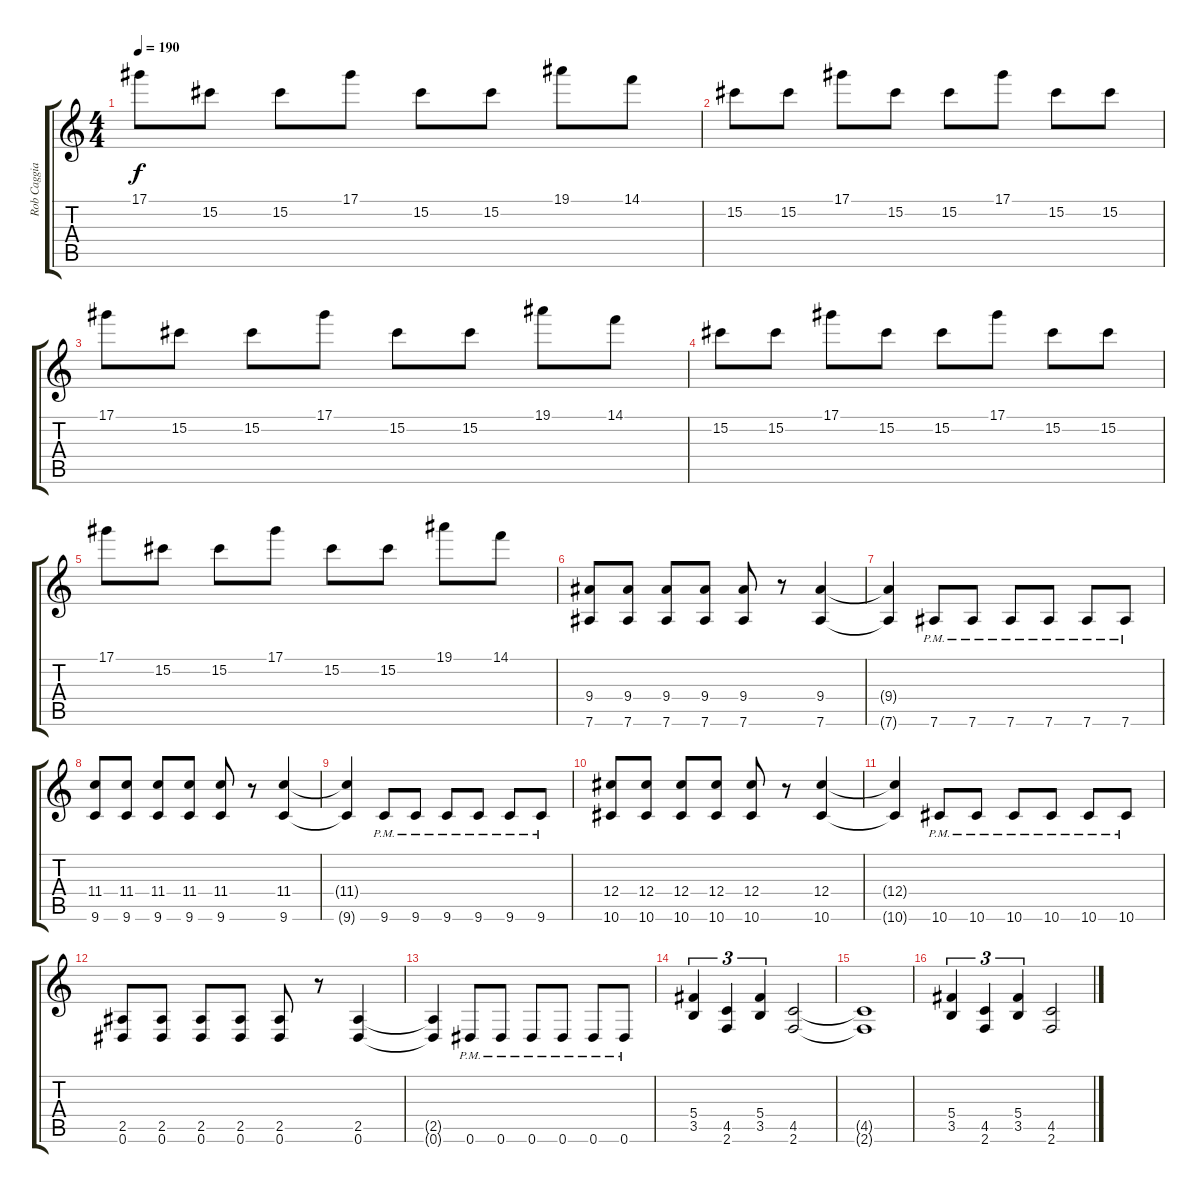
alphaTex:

\track ("Rob Caggiano" "Rob Caggia") {instrument distortionguitar}
\staff {score tabs}
\tuning (Eb4 Bb3 Gb3 Db3 Ab2 Eb2) {hide}
\ts (4 4)
\tempo 190
\clef g2
\ks c
17.1.8{dy f} 15.2.8 15.2.8 17.1.8 15.2.8 15.2.8 19.1.8 14.1.8 |
15.2.8 15.2.8 17.1.8 15.2.8 15.2.8 17.1.8 15.2.8 15.2.8 |
17.1.8 15.2.8 15.2.8 17.1.8 15.2.8 15.2.8 19.1.8 14.1.8 |
15.2.8 15.2.8 17.1.8 15.2.8 15.2.8 17.1.8 15.2.8 15.2.8 |
17.1.8 15.2.8 15.2.8 17.1.8 15.2.8 15.2.8 19.1.8 14.1.8 |
(9.4 7.6).8{volume 13 instrument distortionguitar} (9.4 7.6).8 (9.4 7.6).8 (9.4 7.6).8 (9.4 7.6).8 r.8 (9.4 7.6).4 |
(9.4{t} 7.6{t}).4 7.6{pm}.8 7.6{pm}.8 7.6{pm}.8 7.6{pm}.8 7.6{pm}.8 7.6{pm}.8 |
(11.4 9.6).8 (11.4 9.6).8 (11.4 9.6).8 (11.4 9.6).8 (11.4 9.6).8 r.8 (11.4 9.6).4 |
(11.4{t} 9.6{t}).4 9.6{pm}.8 9.6{pm}.8 9.6{pm}.8 9.6{pm}.8 9.6{pm}.8 9.6{pm}.8 |
(12.4 10.6).8 (12.4 10.6).8 (12.4 10.6).8 (12.4 10.6).8 (12.4 10.6).8 r.8 (12.4 10.6).4 |
(12.4{t} 10.6{t}).4 10.6{pm}.8 10.6{pm}.8 10.6{pm}.8 10.6{pm}.8 10.6{pm}.8 10.6{pm}.8 |
(2.5 0.6).8 (2.5 0.6).8 (2.5 0.6).8 (2.5 0.6).8 (2.5 0.6).8 r.8 (2.5 0.6).4 |
(2.5{t} 0.6{t}).4 0.6{pm}.8 0.6{pm}.8 0.6{pm}.8 0.6{pm}.8 0.6{pm}.8 0.6{pm}.8 |
(5.4 3.5).4{tu (3 2)} (4.5 2.6).4{tu (3 2)} (5.4 3.5).4{tu (3 2)} (4.5 2.6).2 |
(4.5{t} 2.6{t}).1 |
(5.4 3.5).4{tu (3 2)} (4.5 2.6).4{tu (3 2)} (5.4 3.5).4{tu (3 2)} (4.5 2.6).2
